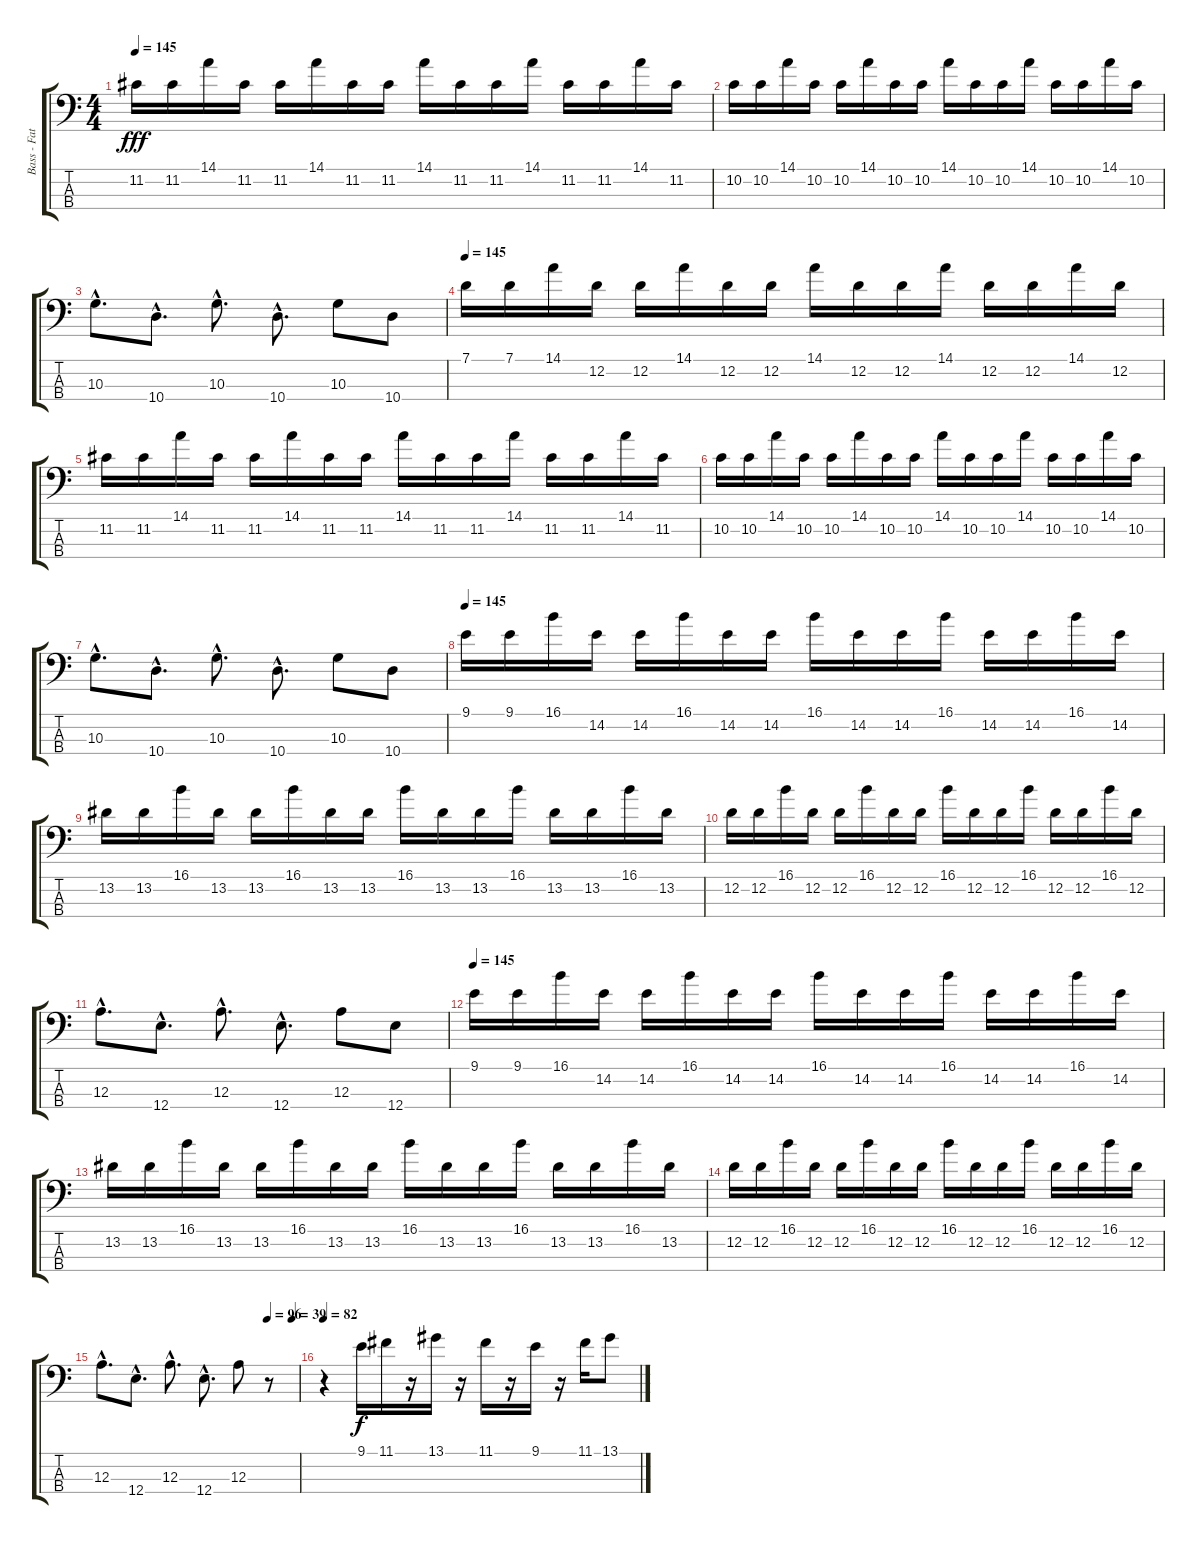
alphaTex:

\track ("Bass - Fat Mike" "Bass - Fat") {instrument electricbasspick}
\staff {score tabs}
\tuning (G2 D2 A1 E1) {hide}
\ts (4 4)
\tempo 145
\clef f4
\ks c
11.2.16{dy fff} 11.2.16 14.1.16 11.2.16 11.2.16 14.1.16 11.2.16 11.2.16 14.1.16 11.2.16 11.2.16 14.1.16 11.2.16 11.2.16 14.1.16 11.2.16 |
10.2.16 10.2.16 14.1.16 10.2.16 10.2.16 14.1.16 10.2.16 10.2.16 14.1.16 10.2.16 10.2.16 14.1.16 10.2.16 10.2.16 14.1.16 10.2.16 |
10.3{hac}.8{d} 10.4{hac}.8{d} 10.3{hac}.8{d} 10.4{hac}.8{d} 10.3.8 10.4.8 |
\tempo 145
7.1.16 7.1.16 14.1.16 12.2.16 12.2.16 14.1.16 12.2.16 12.2.16 14.1.16 12.2.16 12.2.16 14.1.16 12.2.16 12.2.16 14.1.16 12.2.16 |
11.2.16 11.2.16 14.1.16 11.2.16 11.2.16 14.1.16 11.2.16 11.2.16 14.1.16 11.2.16 11.2.16 14.1.16 11.2.16 11.2.16 14.1.16 11.2.16 |
10.2.16 10.2.16 14.1.16 10.2.16 10.2.16 14.1.16 10.2.16 10.2.16 14.1.16 10.2.16 10.2.16 14.1.16 10.2.16 10.2.16 14.1.16 10.2.16 |
10.3{hac}.8{d} 10.4{hac}.8{d} 10.3{hac}.8{d} 10.4{hac}.8{d} 10.3.8 10.4.8 |
\tempo 145
9.1.16 9.1.16 16.1.16 14.2.16 14.2.16 16.1.16 14.2.16 14.2.16 16.1.16 14.2.16 14.2.16 16.1.16 14.2.16 14.2.16 16.1.16 14.2.16 |
13.2.16 13.2.16 16.1.16 13.2.16 13.2.16 16.1.16 13.2.16 13.2.16 16.1.16 13.2.16 13.2.16 16.1.16 13.2.16 13.2.16 16.1.16 13.2.16 |
12.2.16 12.2.16 16.1.16 12.2.16 12.2.16 16.1.16 12.2.16 12.2.16 16.1.16 12.2.16 12.2.16 16.1.16 12.2.16 12.2.16 16.1.16 12.2.16 |
12.3{hac}.8{d} 12.4{hac}.8{d} 12.3{hac}.8{d} 12.4{hac}.8{d} 12.3.8 12.4.8 |
\tempo 145
9.1.16 9.1.16 16.1.16 14.2.16 14.2.16 16.1.16 14.2.16 14.2.16 16.1.16 14.2.16 14.2.16 16.1.16 14.2.16 14.2.16 16.1.16 14.2.16 |
13.2.16 13.2.16 16.1.16 13.2.16 13.2.16 16.1.16 13.2.16 13.2.16 16.1.16 13.2.16 13.2.16 16.1.16 13.2.16 13.2.16 16.1.16 13.2.16 |
12.2.16 12.2.16 16.1.16 12.2.16 12.2.16 16.1.16 12.2.16 12.2.16 16.1.16 12.2.16 12.2.16 16.1.16 12.2.16 12.2.16 16.1.16 12.2.16 |
\tempo (96 0.84375)
\tempo (39 0.96875)
12.3{hac}.8{d} 12.4{hac}.8{d} 12.3{hac}.8{d} 12.4{hac}.8{d} 12.3.8 r.8 |
\tempo 82
r.4 9.1.16{dy f} 11.1.16 r.16 13.1.16 r.16 11.1.16 r.16 9.1.16 r.16 11.1.16 13.1.8
